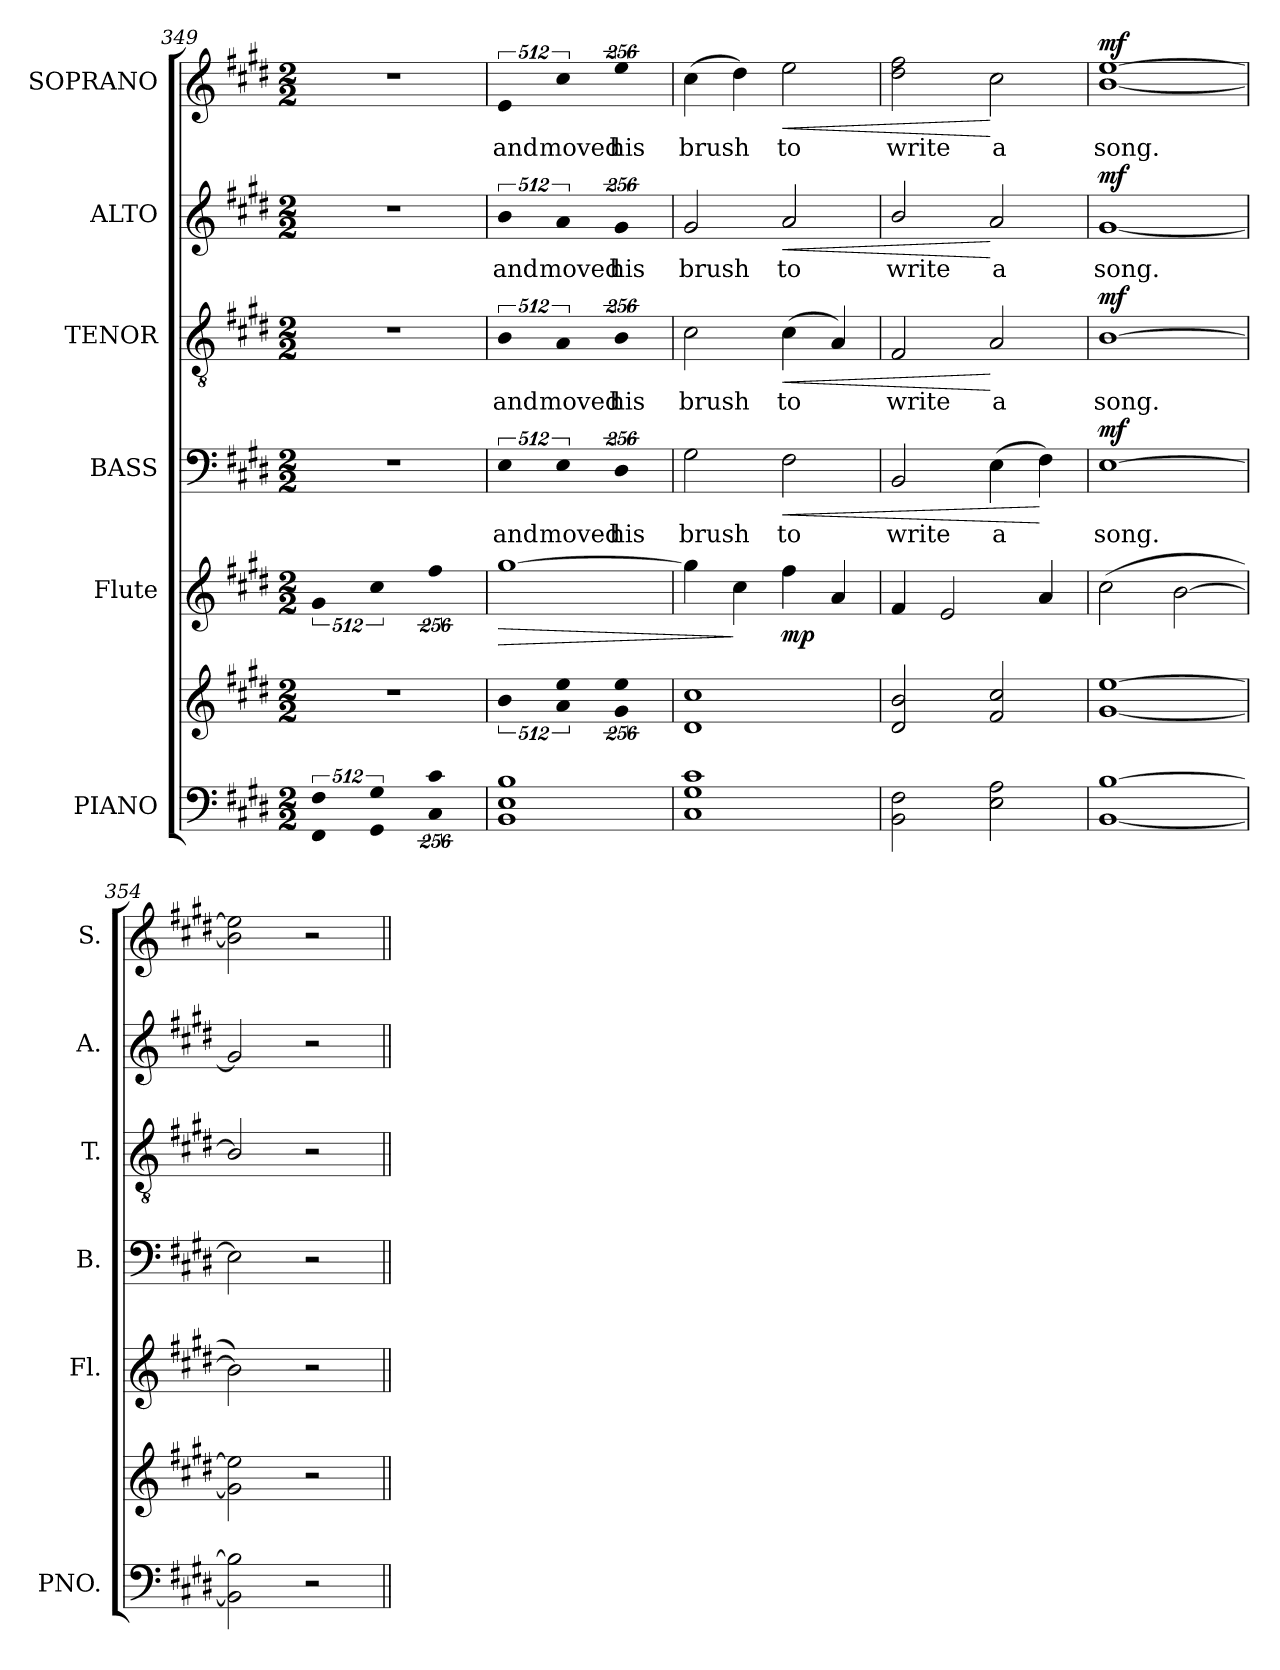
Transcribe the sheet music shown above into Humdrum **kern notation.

**kern	**kern	**kern	**dynam	**kern	**text	**dynam	**kern	**text	**dynam	**kern	**text	**dynam	**kern	**text	**dynam
*part6	*part6	*part5	*part5	*part4	*part4	*part4	*part3	*part3	*part3	*part2	*part2	*part2	*part1	*part1	*part1
*staff7	*staff6	*staff5	*staff5	*staff4	*staff4	*staff4	*staff3	*staff3	*staff3	*staff2	*staff2	*staff2	*staff1	*staff1	*staff1
*I"PIANO	*	*I"Flute	*	*I"BASS	*	*	*I"TENOR	*	*	*I"ALTO	*	*	*I"SOPRANO	*	*
*I'PNO.	*	*I'Fl.	*	*I'B.	*	*	*I'T.	*	*	*I'A.	*	*	*I'S.	*	*
*clefF4	*clefG2	*clefG2	*	*clefF4	*	*	*clefGv2	*	*	*clefG2	*	*	*clefG2	*	*
*	*	*	*	*	*	*	*ITrd7c12	*	*	*	*	*	*	*	*
*k[f#c#g#d#]	*k[f#c#g#d#]	*k[f#c#g#d#]	*	*k[f#c#g#d#]	*	*	*k[f#c#g#d#]	*	*	*k[f#c#g#d#]	*	*	*k[f#c#g#d#]	*	*
*E:	*E:	*E:	*	*E:	*	*	*E:	*	*	*E:	*	*	*E:	*	*
*M2/2	*M2/2	*M2/2	*	*M2/2	*	*	*M2/2	*	*	*M2/2	*	*	*M2/2	*	*
=349	=349	=349	=349	=349	=349	=349	=349	=349	=349	=349	=349	=349	=349	=349	=349
!LO:N:vis=2	!	!LO:N:vis=2	!	!	!	!	!	!	!	!	!	!	!	!	!
1024%341FF#i/ 1024%341F#i	1r	1024%341g#i/	.	1r	.	.	1r	.	.	1r	.	.	1r	.	.
!LO:N:vis=2	!	!LO:N:vis=2	!	!	!	!	!	!	!	!	!	!	!	!	!
1024%341GG#i/ 1024%341G#i	.	1024%341cc#i\	.	.	.	.	.	.	.	.	.	.	.	.	.
!LO:N:vis=2	!	!LO:N:vis=2	!	!	!	!	!	!	!	!	!	!	!	!	!
512%171C#i\ 512%171c#i	.	512%171ff#i\	.	.	.	.	.	.	.	.	.	.	.	.	.
=350	=350	=350	=350	=350	=350	=350	=350	=350	=350	=350	=350	=350	=350	=350	=350
!	!LO:N:vis=2	!	!LO:HP:b	!LO:N:vis=2	!	!	!	!	!	!	!	!	!	!	!
!	!	!	!	!	!LO:LY:b:color=#000000	!	!LO:N:vis=2	!	!	!	!	!	!	!	!
!	!	!	!	!	!	!	!	!LO:LY:b:color=#000000	!	!LO:N:vis=2	!	!	!	!	!
!	!	!	!	!	!	!	!	!	!	!	!LO:LY:b:color=#000000	!	!LO:N:vis=2	!	!
!	!	!	!	!	!	!	!	!	!	!	!	!	!	!LO:LY:b:color=#000000	!
1BBi 1Ei 1Bi	1024%341bi\	[>1gg#i	>	1024%341Ei\	and	.	1024%341BBi/	and	.	1024%341bi/	and	.	1024%341ei/	and	.
!	!LO:N:vis=2	!	!	!LO:N:vis=2	!	!	!	!	!	!	!	!	!	!	!
!	!	!	!	!	!LO:LY:b:color=#000000	!	!LO:N:vis=2	!	!	!	!	!	!	!	!
!	!	!	!	!	!	!	!	!LO:LY:b:color=#000000	!	!LO:N:vis=2	!	!	!	!	!
!	!	!	!	!	!	!	!	!	!	!	!LO:LY:b:color=#000000	!	!LO:N:vis=2	!	!
!	!	!	!	!	!	!	!	!	!	!	!	!	!	!LO:LY:b:color=#000000	!
.	1024%341ai\ 1024%341eei	.	.	1024%341Ei\	moved	.	1024%341AAi/	moved	.	1024%341ai/	moved	.	1024%341cc#i\	moved	.
!	!LO:N:vis=2	!	!	!LO:N:vis=2	!	!	!	!	!	!	!	!	!	!	!
!	!	!	!	!	!LO:LY:b:color=#000000	!	!LO:N:vis=2	!	!	!	!	!	!	!	!
!	!	!	!	!	!	!	!	!LO:LY:b:color=#000000	!	!LO:N:vis=2	!	!	!	!	!
!	!	!	!	!	!	!	!	!	!	!	!LO:LY:b:color=#000000	!	!LO:N:vis=2	!	!
!	!	!	!	!	!	!	!	!	!	!	!	!	!	!LO:LY:b:color=#000000	!
.	512%171g#i\ 512%171eei	.	.	512%171D#i\	his	.	512%171BBi/	his	.	512%171g#i/	his	.	512%171eei\	his	.
=351	=351	=351	=351	=351	=351	=351	=351	=351	=351	=351	=351	=351	=351	=351	=351
!	!	!	!	!	!LO:LY:b:color=#000000	!	!	!	!	!	!	!	!	!	!
!	!	!	!	!	!	!	!	!LO:LY:b:color=#000000	!	!	!	!	!	!	!
!	!	!	!	!	!	!	!	!	!	!	!LO:LY:b:color=#000000	!	!	!	!
!	!	!	!	!	!	!	!	!	!	!	!	!	!	!LO:LY:b:color=#000000	!
1C#i 1G#i 1c#i	1d#i 1cc#i	4gg#i\]	.	2G#i\	brush	.	2C#i\	brush	.	2g#i/	brush	.	(4cc#i\	brush	.
.	.	4cc#i\	]	.	.	.	.	.	.	.	.	.	4dd#i\)	.	.
!	!	!	!	!	!LO:LY:b:color=#000000	!LO:HP:b	!	!	!	!	!	!	!	!	!
!	!	!	!	!	!	!	!	!LO:LY:b:color=#000000	!LO:HP:b	!	!	!	!	!	!
!	!	!	!	!	!	!	!	!	!	!	!LO:LY:b:color=#000000	!LO:HP:b	!	!	!
!	!	!	!	!	!	!	!	!	!	!	!	!	!	!LO:LY:b:color=#000000	!LO:HP:b
.	.	4ff#i\	mp	2F#i\	to	<	(4C#i\	to	<	2ai/	to	<	2eei\	to	<
.	.	4ai/	.	.	.	.	4AAi/)	.	.	.	.	.	.	.	.
!!LO:PB:g=z
=352	=352	=352	=352	=352	=352	=352	=352	=352	=352	=352	=352	=352	=352	=352	=352
!	!	!	!	!	!LO:LY:b:color=#000000	!	!	!	!	!	!	!	!	!	!
!	!	!	!	!	!	!	!	!LO:LY:b:color=#000000	!	!	!	!	!	!	!
!	!	!	!	!	!	!	!	!	!	!	!LO:LY:b:color=#000000	!	!	!	!
!	!	!	!	!	!	!	!	!	!	!	!	!	!	!LO:LY:b:color=#000000	!
2BBi\ 2F#i	2d#i/ 2bi	4f#i/	.	2BBi/	write	.	2FF#i/	write	.	2bi/	write	.	2dd#i\ 2ff#i	write	.
.	.	2ei/	.	.	.	.	.	.	.	.	.	.	.	.	.
!	!	!	!	!	!LO:LY:b:color=#000000	!	!	!	!	!	!	!	!	!	!
!	!	!	!	!	!	!	!	!LO:LY:b:color=#000000	!	!	!	!	!	!	!
!	!	!	!	!	!	!	!	!	!	!	!LO:LY:b:color=#000000	!	!	!	!
!	!	!	!	!	!	!	!	!	!	!	!	!	!	!LO:LY:b:color=#000000	!
2Ei\ 2Ai	2f#i/ 2cc#i	.	.	(4Ei\	a	.	2AAi/	a	[	2ai/	a	[	2cc#i\	a	[
.	.	4ai/	.	4F#i\)	.	[	.	.	.	.	.	.	.	.	.
=353	=353	=353	=353	=353	=353	=353	=353	=353	=353	=353	=353	=353	=353	=353	=353
!	!	!	!	!	!LO:LY:b:color=#000000	!	!	!	!	!	!	!	!	!	!
!	!	!	!	!	!	!	!	!LO:LY:b:color=#000000	!	!	!	!	!	!	!
!	!	!	!	!	!	!	!	!	!	!	!LO:LY:b:color=#000000	!	!	!	!
!	!	!	!	!	!	!	!	!	!	!	!	!	!	!LO:LY:b:color=#000000	!
[<1BBi [>1Bi	[<1g#i [>1eei	(2cc#i\	.	[>1Ei	song.	mf	[<1BBi	song.	mf	[<1g#i	song.	mf	[<1bi [>1eei	song.	mf
.	.	[>2bi\	.	.	.	.	.	.	.	.	.	.	.	.	.
=354	=354	=354	=354	=354	=354	=354	=354	=354	=354	=354	=354	=354	=354	=354	=354
2BBi\] 2Bi]	2g#i\] 2eei]	2bi\])	.	2Ei\]	.	.	2BBi/]	.	.	2g#i/]	.	.	2bi\] 2eei]	.	.
2r	2r	2r	.	2r	.	.	2r	.	.	2r	.	.	2r	.	.
=||	=||	=||	=||	=||	=||	=||	=||	=||	=||	=||	=||	=||	=||	=||	=||
*-	*-	*-	*-	*-	*-	*-	*-	*-	*-	*-	*-	*-	*-	*-	*-
